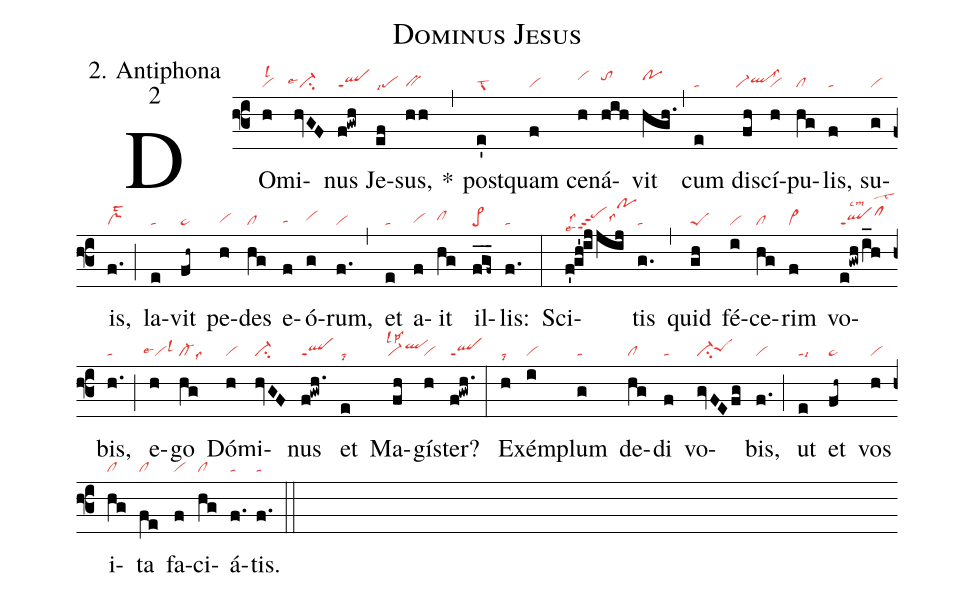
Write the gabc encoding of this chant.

name: Dominus Jesus;
office-part: 2. Antiphona;
mode: 2;
nabc-lines: 1;
%%
(f3)
DO(h|vilsl2)mi(hvGF|``ci-lse4)nus(f!gwh|qlppt1) Je(ef|pelsi7)sus,(hh|bv) *(,)
post(e'|grlst2)quam(f|vi) ce(h|vihi)ná(hih|tohi)vit(hgh.|pohi) (,)
cum(e|ta) dis(fh|``vi-qlhh)cí(h|vilss2)pu(hg|cl)lis,(f|ta) su(g|vi)is,(f.|vslst2) (;)
la(e|ta)vit(fh~|ta>) pe(h|vihg)des(hg|cl) e(f|tahg)ó(g|vihh)rum,(f.|vi) (,)
et(e|ta) a(f|vihg)it(hg|clhh) il(fgf~___|pe>)lis:(f.|ta) (:)
Sci(f'!gh'!ijjij|pehippt3lss4lse7lss6pohm)tis(g.|ta) (,)
quid(gh|peS) fé(i|vi)ce(hg|cl)rim(f|vi>) vo(e!gwh/i_h|qlppt1lscm2clhjlst2)bis,(h.|ta) (;)
e(h|``vilse4lsl3)go(hg|cl-lss9) Dó(h|vi)mi(hvGF|ci-)nus(f!gwh.|qlppt1) et(e|talsi8) Ma(fh|``vi-lsl2lsp2qlhi)gís(h|vi)ter?(f!gwh.|qlppt1) (:)
Ex(h|talsi8)ém(i|vi)plum(g|ta) de(hg|cl)di(f|ta) vo(gvFEfg|ci-peShh)bis,(f.|vi) (;)
ut(e|talsi6) et(fh~|ta>) vos(h|vi) i(hg|cl)ta(fe|cl) fa(f|vi)ci(hg|cl)á(f.|ta)tis.(f.|ta) (::)
